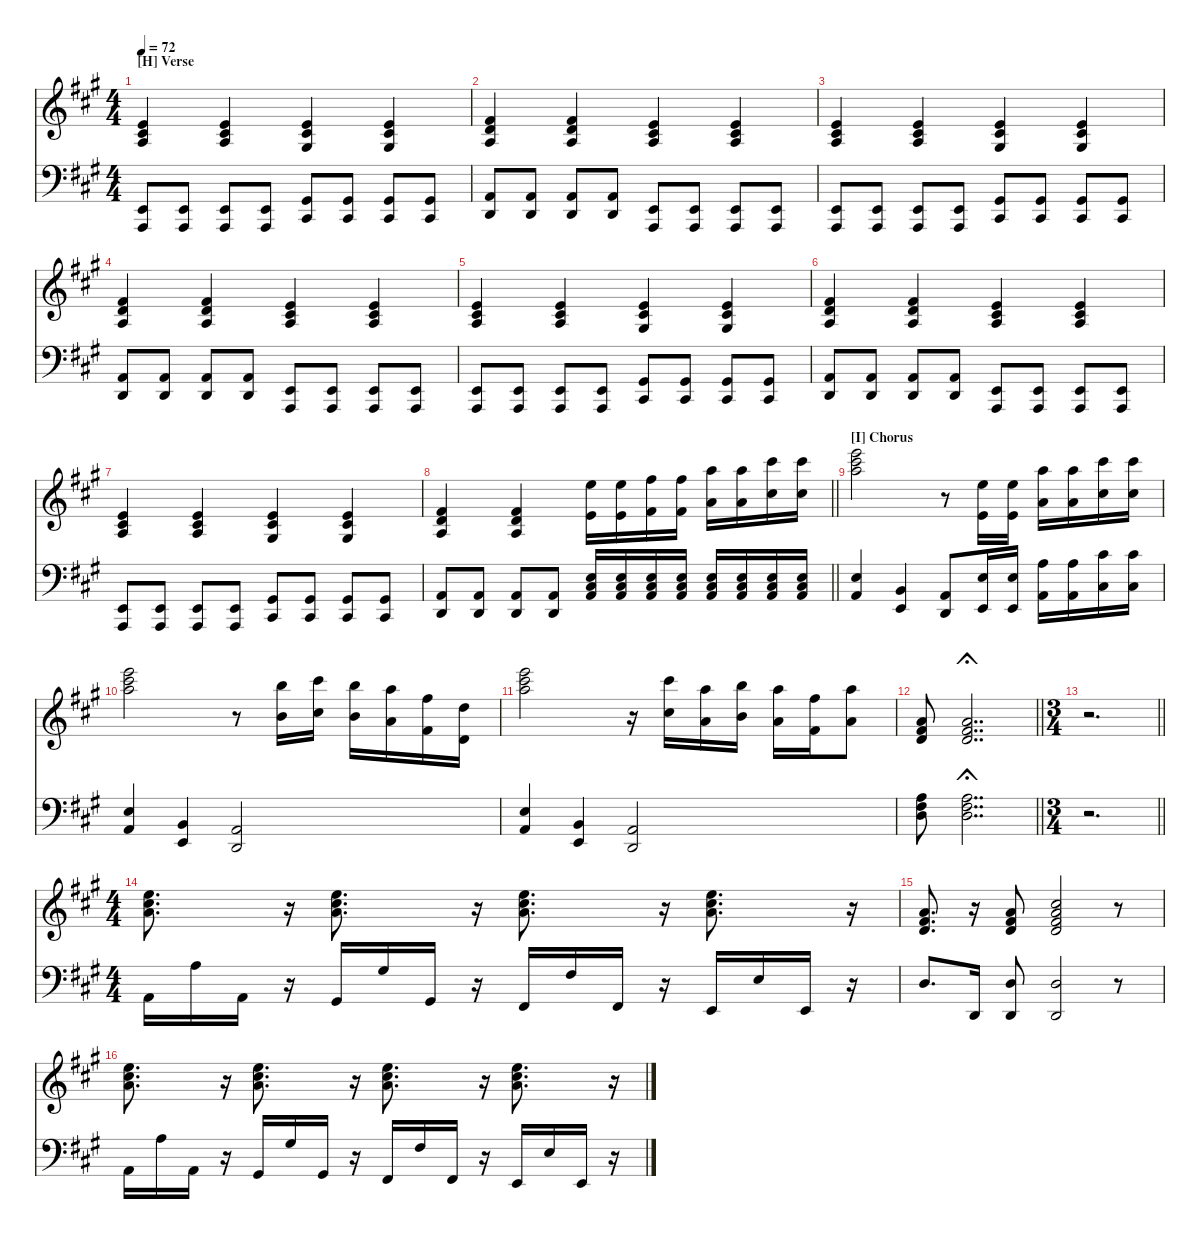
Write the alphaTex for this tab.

\hideDynamics
\bracketExtendMode nobrackets
\singleTrackTrackNamePolicy hidden
\multiTrackTrackNamePolicy hidden
\otherSystemsTrackNameOrientation horizontal
\track ("Acoustic Piano" "A-Piano") {defaultSystemsLayout 4 instrument acousticgrandpiano}
\staff {score}
\tuning (E4 B3 G3 D3 A2 E2)
\ts (4 4)
\section ("H" "Verse")
\tempo 72
\clef g2
\ks a
(2.3{acc forcenatural} 2.2{acc #} 0.1{acc forcenatural}).4{dy mf beam Up} (2.3{acc forcenatural} 2.2{acc #} 0.1{acc forcenatural}).4{beam Up} (1.3{acc #} 2.2{acc #} 0.1{acc forcenatural}).4{beam Up} (1.3{acc #} 2.2{acc #} 0.1{acc forcenatural}).4{beam Up} |
(2.3{acc forcenatural} 3.2{acc forcenatural} 2.1{acc #}).4{beam Up} (2.3{acc forcenatural} 3.2{acc forcenatural} 2.1{acc #}).4{beam Up} (2.3{acc forcenatural} 2.2{acc #} 0.1{acc forcenatural}).4{beam Up} (2.3{acc forcenatural} 2.2{acc #} 0.1{acc forcenatural}).4{beam Up} |
(2.3{acc forcenatural} 2.2{acc #} 0.1{acc forcenatural}).4{beam Up} (2.3{acc forcenatural} 2.2{acc #} 0.1{acc forcenatural}).4{beam Up} (1.3{acc #} 2.2{acc #} 0.1{acc forcenatural}).4{beam Up} (1.3{acc #} 2.2{acc #} 0.1{acc forcenatural}).4{beam Up} |
(2.3{acc forcenatural} 3.2{acc forcenatural} 2.1{acc #}).4{beam Up} (2.3{acc forcenatural} 3.2{acc forcenatural} 2.1{acc #}).4{beam Up} (2.3{acc forcenatural} 2.2{acc #} 0.1{acc forcenatural}).4{beam Up} (2.3{acc forcenatural} 2.2{acc #} 0.1{acc forcenatural}).4{beam Up} |
(2.3{acc forcenatural} 2.2{acc #} 0.1{acc forcenatural}).4{beam Up} (2.3{acc forcenatural} 2.2{acc #} 0.1{acc forcenatural}).4{beam Up} (1.3{acc #} 2.2{acc #} 0.1{acc forcenatural}).4{beam Up} (1.3{acc #} 2.2{acc #} 0.1{acc forcenatural}).4{beam Up} |
(2.3{acc forcenatural} 3.2{acc forcenatural} 2.1{acc #}).4{beam Up} (2.3{acc forcenatural} 3.2{acc forcenatural} 2.1{acc #}).4{beam Up} (2.3{acc forcenatural} 2.2{acc #} 0.1{acc forcenatural}).4{beam Up} (2.3{acc forcenatural} 2.2{acc #} 0.1{acc forcenatural}).4{beam Up} |
(2.3{acc forcenatural} 2.2{acc #} 0.1{acc forcenatural}).4{beam Up} (2.3{acc forcenatural} 2.2{acc #} 0.1{acc forcenatural}).4{beam Up} (1.3{acc #} 2.2{acc #} 0.1{acc forcenatural}).4{beam Up} (1.3{acc #} 2.2{acc #} 0.1{acc forcenatural}).4{beam Up} |
\barLineRight lightlight
(7.4{acc forcenatural} 7.3{acc forcenatural} 7.2{acc #}).4{beam Up} (7.4{acc forcenatural} 7.3{acc forcenatural} 7.2{acc #}).4{beam Up} (9.3{acc forcenatural} 12.1{acc forcenatural}).16{beam Down} (12.1{acc forcenatural} 9.3{acc forcenatural}).16{beam Down} (11.3{acc #} 14.1{acc #}).16{beam Down} (14.1{acc #} 11.3{acc #}).16{beam Down} (14.3{acc forcenatural} 17.1{acc forcenatural}).16{beam Down} (14.3{acc forcenatural} 17.1{acc forcenatural}).16{beam Down} (18.3{acc #} 21.1{acc #}).16{beam Down} (23.4{acc #} 26.2{acc #}).16{beam Down} |
\section ("I" "Chorus")
(26.2{acc #} 24.1{acc forcenatural} 26.3{acc forcenatural}).2{beam Down} r.8{beam Down} (12.1{acc forcenatural} 9.3{acc forcenatural}).16{beam Up} (12.1{acc forcenatural} 9.3{acc forcenatural}).16{beam Up} (14.3{acc forcenatural} 17.1{acc forcenatural}).16{beam Down} (17.1{acc forcenatural} 14.3{acc forcenatural}).16{beam Down} (18.3{acc #} 21.1{acc #}).16{beam Down} (26.2{acc #} 23.4{acc #}).16{beam Down} |
(26.2{acc #} 24.1{acc forcenatural} 26.3{acc forcenatural}).2{beam Down} r.8{beam Down} (21.4{acc forcenatural} 19.1{acc forcenatural}).16{beam Down} (23.4{acc #} 21.1{acc #}).16{beam Down} (21.4{acc forcenatural} 19.1{acc forcenatural}).16{beam Down} (19.4{acc forcenatural} 17.1{acc forcenatural}).16{beam Down} (16.4{acc #} 14.1{acc #}).16{beam Down} (12.4{acc forcenatural} 10.1{acc forcenatural}).16{beam Down} |
(26.2{acc #} 24.1{acc forcenatural} 26.3{acc forcenatural}).2{beam Down} r.16{beam Down} (18.3{acc #} 21.1{acc #}).16{beam Down} (14.3{acc forcenatural} 17.1{acc forcenatural}).16{beam Down} (16.3{acc forcenatural} 19.1{acc forcenatural}).16{beam Down} (14.3{acc forcenatural} 17.1{acc forcenatural}).16{beam Down} (11.3{acc #} 14.1{acc #}).16{beam Down} (14.3{acc forcenatural} 17.1{acc forcenatural}).8{beam Down} |
\barLineRight lightlight
(7.3{acc forcenatural} 5.1{acc forcenatural} 7.2{acc #}).8{beam Up} (7.3{acc forcenatural} 5.1{acc forcenatural} 7.2{acc #}).2{dd fermata (short 0) beam Up} |
\ts (3 4)
\beaming (8 2 2 2)
\barLineRight lightlight
r.2{d beam Down} |
\ts (4 4)
\beaming (8 2 2 2 2)
(14.3{acc forcenatural} 14.2{acc #} 12.1{acc forcenatural}).8{d beam Down} r.16{beam Down} (14.3{acc forcenatural} 14.2{acc #} 12.1{acc forcenatural}).8{d beam Down} r.16{beam Down} (14.3{acc forcenatural} 14.2{acc #} 12.1{acc forcenatural}).8{d beam Down} r.16{beam Down} (14.3{acc forcenatural} 14.2{acc #} 12.1{acc forcenatural}).8{d beam Down} r.16{beam Down} |
(7.3{acc forcenatural} 7.2{acc #} 5.1{acc forcenatural}).8{d beam Up} r.16{beam Up} (12.4{acc forcenatural} 11.3{acc #} 10.2{acc forcenatural}).8{beam Up} (12.4{acc forcenatural} 11.3{acc #} 10.2{acc forcenatural} 9.1{acc #}).2{beam Up} r.8{beam Up} |
(14.3{acc forcenatural} 14.2{acc #} 12.1{acc forcenatural}).8{d beam Down} r.16{beam Down} (14.3{acc forcenatural} 14.2{acc #} 12.1{acc forcenatural}).8{d beam Down} r.16{beam Down} (14.3{acc forcenatural} 14.2{acc #} 12.1{acc forcenatural}).8{d beam Down} r.16{beam Down} (14.3{acc forcenatural} 14.2{acc #} 12.1{acc forcenatural}).8{d beam Down} r.16{beam Down}
\staff {score}
\tuning (E4 B3 G3 D3 A2 E2)
\clef f4
\ottava regular
\simile none
\ks a
(-12.5{acc forcenatural} 0.6{acc forcenatural}).8{dy mf beam Up} (-12.5{acc forcenatural} 0.6{acc forcenatural}).8{beam Up} (-12.5{acc forcenatural} 0.6{acc forcenatural}).8{beam Up} (-12.5{acc forcenatural} 0.6{acc forcenatural}).8{beam Up} (-8.5{acc #} 4.6{acc #}).8{beam Up} (-8.5{acc #} 4.6{acc #}).8{beam Up} (-8.5{acc #} 4.6{acc #}).8{beam Up} (-8.5{acc #} 4.6{acc #}).8{beam Up} |
(-2.6{acc forcenatural} 0.5{acc forcenatural}).8{beam Up} (-2.6{acc forcenatural} 0.5{acc forcenatural}).8{beam Up} (-2.6{acc forcenatural} 0.5{acc forcenatural}).8{beam Up} (-2.6{acc forcenatural} 0.5{acc forcenatural}).8{beam Up} (-12.5{acc forcenatural} 0.6{acc forcenatural}).8{beam Up} (-12.5{acc forcenatural} 0.6{acc forcenatural}).8{beam Up} (-12.5{acc forcenatural} 0.6{acc forcenatural}).8{beam Up} (-12.5{acc forcenatural} 0.6{acc forcenatural}).8{beam Up} |
(-12.5{acc forcenatural} 0.6{acc forcenatural}).8{beam Up} (-12.5{acc forcenatural} 0.6{acc forcenatural}).8{beam Up} (-12.5{acc forcenatural} 0.6{acc forcenatural}).8{beam Up} (-12.5{acc forcenatural} 0.6{acc forcenatural}).8{beam Up} (-8.5{acc #} 4.6{acc #}).8{beam Up} (-8.5{acc #} 4.6{acc #}).8{beam Up} (-8.5{acc #} 4.6{acc #}).8{beam Up} (-8.5{acc #} 4.6{acc #}).8{beam Up} |
(-2.6{acc forcenatural} 0.5{acc forcenatural}).8{beam Up} (-2.6{acc forcenatural} 0.5{acc forcenatural}).8{beam Up} (-2.6{acc forcenatural} 0.5{acc forcenatural}).8{beam Up} (-2.6{acc forcenatural} 0.5{acc forcenatural}).8{beam Up} (-12.5{acc forcenatural} 0.6{acc forcenatural}).8{beam Up} (-12.5{acc forcenatural} 0.6{acc forcenatural}).8{beam Up} (-12.5{acc forcenatural} 0.6{acc forcenatural}).8{beam Up} (-12.5{acc forcenatural} 0.6{acc forcenatural}).8{beam Up} |
(-12.5{acc forcenatural} 0.6{acc forcenatural}).8{beam Up} (-12.5{acc forcenatural} 0.6{acc forcenatural}).8{beam Up} (-12.5{acc forcenatural} 0.6{acc forcenatural}).8{beam Up} (-12.5{acc forcenatural} 0.6{acc forcenatural}).8{beam Up} (-8.5{acc #} 4.6{acc #}).8{beam Up} (-8.5{acc #} 4.6{acc #}).8{beam Up} (-8.5{acc #} 4.6{acc #}).8{beam Up} (-8.5{acc #} 4.6{acc #}).8{beam Up} |
(-2.6{acc forcenatural} 0.5{acc forcenatural}).8{beam Up} (-2.6{acc forcenatural} 0.5{acc forcenatural}).8{beam Up} (-2.6{acc forcenatural} 0.5{acc forcenatural}).8{beam Up} (-2.6{acc forcenatural} 0.5{acc forcenatural}).8{beam Up} (-12.5{acc forcenatural} 0.6{acc forcenatural}).8{beam Up} (-12.5{acc forcenatural} 0.6{acc forcenatural}).8{beam Up} (-12.5{acc forcenatural} 0.6{acc forcenatural}).8{beam Up} (-12.5{acc forcenatural} 0.6{acc forcenatural}).8{beam Up} |
(-12.5{acc forcenatural} 0.6{acc forcenatural}).8{beam Up} (-12.5{acc forcenatural} 0.6{acc forcenatural}).8{beam Up} (-12.5{acc forcenatural} 0.6{acc forcenatural}).8{beam Up} (-12.5{acc forcenatural} 0.6{acc forcenatural}).8{beam Up} (-8.5{acc #} 4.6{acc #}).8{beam Up} (-8.5{acc #} 4.6{acc #}).8{beam Up} (-8.5{acc #} 4.6{acc #}).8{beam Up} (-8.5{acc #} 4.6{acc #}).8{beam Up} |
\barLineRight lightlight
(-2.6{acc forcenatural} 0.5{acc forcenatural}).8{beam Up} (-2.6{acc forcenatural} 0.5{acc forcenatural}).8{beam Up} (-2.6{acc forcenatural} 0.5{acc forcenatural}).8{beam Up} (-2.6{acc forcenatural} 0.5{acc forcenatural}).8{beam Up} (5.6{acc forcenatural} 4.5{acc #} 2.4{acc forcenatural}).16{beam Up} (5.6{acc forcenatural} 4.5{acc #} 2.4{acc forcenatural}).16{beam Up} (5.6{acc forcenatural} 4.5{acc #} 2.4{acc forcenatural}).16{beam Up} (5.6{acc forcenatural} 4.5{acc #} 2.4{acc forcenatural}).16{beam Up} (5.6{acc forcenatural} 4.5{acc #} 2.4{acc forcenatural}).16{beam Up} (5.6{acc forcenatural} 4.5{acc #} 2.4{acc forcenatural}).16{beam Up} (5.6{acc forcenatural} 4.5{acc #} 2.4{acc forcenatural}).16{beam Up} (5.6{acc forcenatural} 4.5{acc #} 2.4{acc forcenatural}).16{beam Up} |
(0.5{acc forcenatural} 2.4{acc forcenatural}).4{beam Up} (0.6{acc forcenatural} 2.5{acc forcenatural}).4{beam Up} (0.5{acc forcenatural} -2.6{acc forcenatural}).8{beam Up} (0.6{acc forcenatural} 2.4{acc forcenatural}).16{beam Up} (2.4{acc forcenatural} 0.6{acc forcenatural}).16{beam Up} (0.5{acc forcenatural} 2.3{acc forcenatural}).16{beam Down} (2.3{acc forcenatural} 0.5{acc forcenatural}).16{beam Down} (4.5{acc #} 6.3{acc #}).16{beam Down} (4.5{acc #} 6.3{acc #}).16{beam Down} |
(0.5{acc forcenatural} 2.4{acc forcenatural}).4{beam Up} (0.6{acc forcenatural} 2.5{acc forcenatural}).4{beam Up} (0.5{acc forcenatural} -2.6{acc forcenatural}).2{beam Up} |
(0.5{acc forcenatural} 2.4{acc forcenatural}).4{beam Up} (0.6{acc forcenatural} 2.5{acc forcenatural}).4{beam Up} (0.5{acc forcenatural} -2.6{acc forcenatural}).2{beam Up} |
\barLineRight lightlight
(2.3{acc forcenatural} 4.4{acc #} 5.5{acc forcenatural}).8{beam Down} (2.3{acc forcenatural} 4.4{acc #} 5.5{acc forcenatural}).2{dd fermata (short 0) beam Down} |
\barLineRight lightlight
r.2{d beam Down} |
0.5{acc forcenatural}.16{beam Down} 2.3{acc forcenatural}.16{beam Down} 0.5{acc forcenatural}.16{beam Down} r.16{beam Down} 4.6{acc #}.16{beam Up} 6.4{acc #}.16{beam Up} 4.6{acc #}.16{beam Up} r.16{beam Up} 2.6{acc #}.16{beam Up} 4.4{acc #}.16{beam Up} 2.6{acc #}.16{beam Up} r.16{beam Up} 0.6{acc forcenatural}.16{beam Up} 2.4{acc forcenatural}.16{beam Up} 0.6{acc forcenatural}.16{beam Up} r.16{beam Up} |
0.4{acc forcenatural}.8{d beam Up} -2.6{acc forcenatural}.16{beam Up} (-2.6{acc forcenatural} 0.4{acc forcenatural}).8{beam Up} (-2.6{acc forcenatural} 0.4{acc forcenatural}).2{beam Up} r.8{beam Up} |
0.5{acc forcenatural}.16{beam Down} 2.3{acc forcenatural}.16{beam Down} 0.5{acc forcenatural}.16{beam Down} r.16{beam Down} 4.6{acc #}.16{beam Up} 6.4{acc #}.16{beam Up} 4.6{acc #}.16{beam Up} r.16{beam Up} 2.6{acc #}.16{beam Up} 4.4{acc #}.16{beam Up} 2.6{acc #}.16{beam Up} r.16{beam Up} 0.6{acc forcenatural}.16{beam Up} 2.4{acc forcenatural}.16{beam Up} 0.6{acc forcenatural}.16{beam Up} r.16{beam Up}
